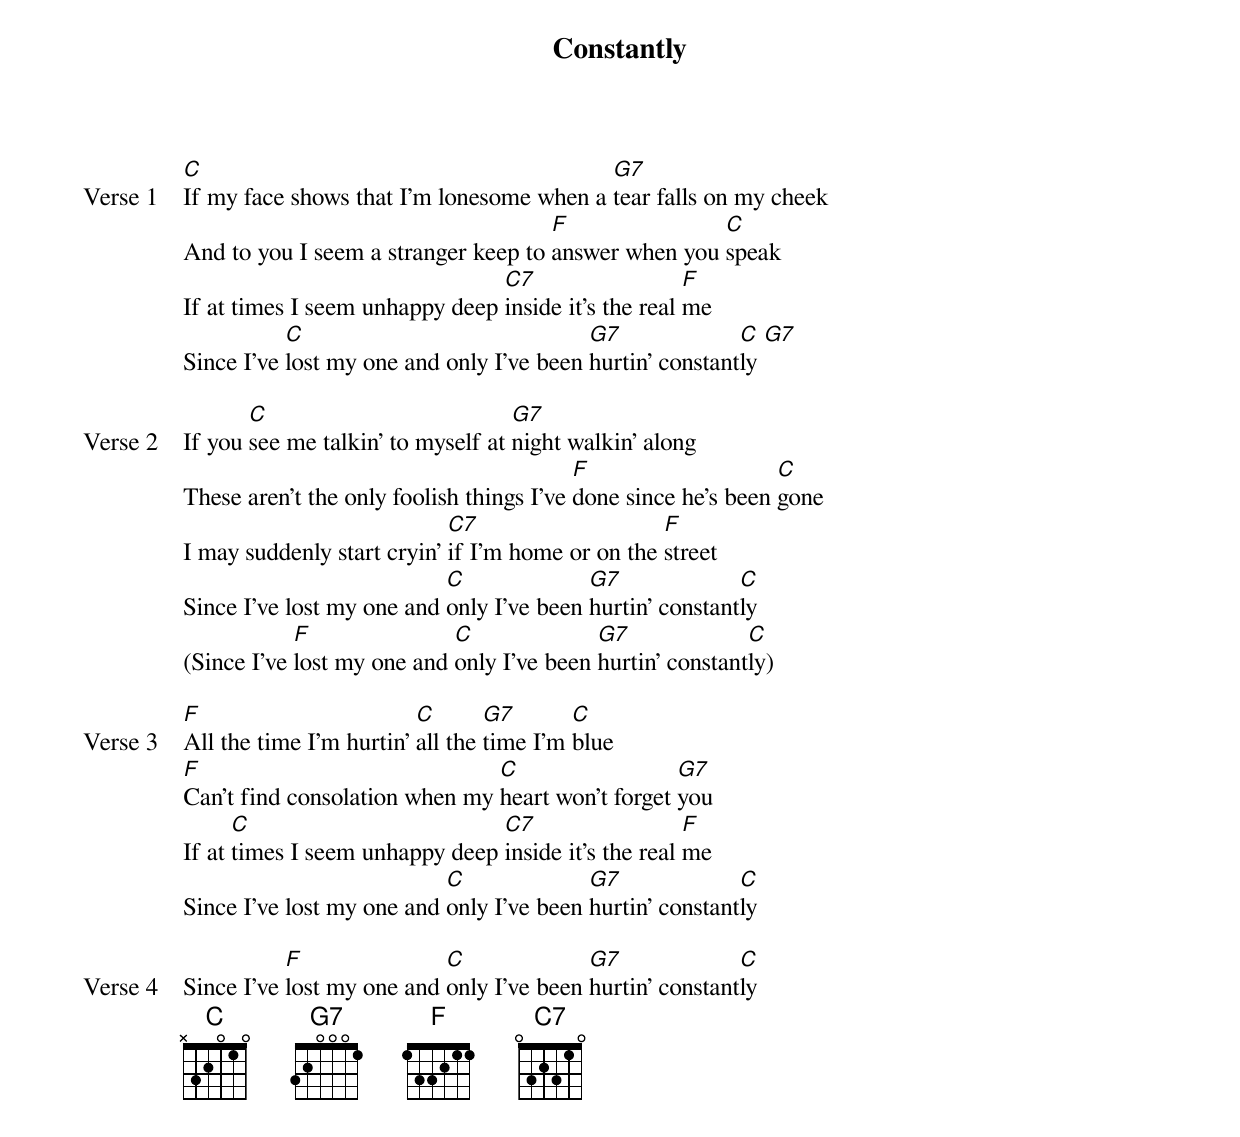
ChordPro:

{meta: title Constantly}
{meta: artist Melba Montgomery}

{start_of_verse: Verse 1}
[C]If my face shows that I'm lonesome when a [G7]tear falls on my cheek
And to you I seem a stranger keep to [F]answer when you [C]speak
If at times I seem unhappy deep [C7]inside it's the real [F]me
Since I've [C]lost my one and only I've been [G7]hurtin' constant[C]ly [G7]
{end_of_verse}

{start_of_verse: Verse 2}
If you [C]see me talkin' to myself at [G7]night walkin' along
These aren't the only foolish things I've [F]done since he's been [C]gone
I may suddenly start cryin' [C7]if I'm home or on the [F]street
Since I've lost my one and [C]only I've been [G7]hurtin' constant[C]ly
(Since I've [F]lost my one and [C]only I've been [G7]hurtin' constant[C]ly)
{end_of_verse}

{start_of_verse: Verse 3}
[F]All the time I'm hurtin' [C]all the [G7]time I'm [C]blue
[F]Can't find consolation when my [C]heart won't forget [G7]you
If at [C]times I seem unhappy deep [C7]inside it's the real [F]me
Since I've lost my one and [C]only I've been [G7]hurtin' constant[C]ly
{end_of_verse}

{start_of_verse: Verse 4}
Since I've [F]lost my one and [C]only I've been [G7]hurtin' constant[C]ly
{end_of_verse}
